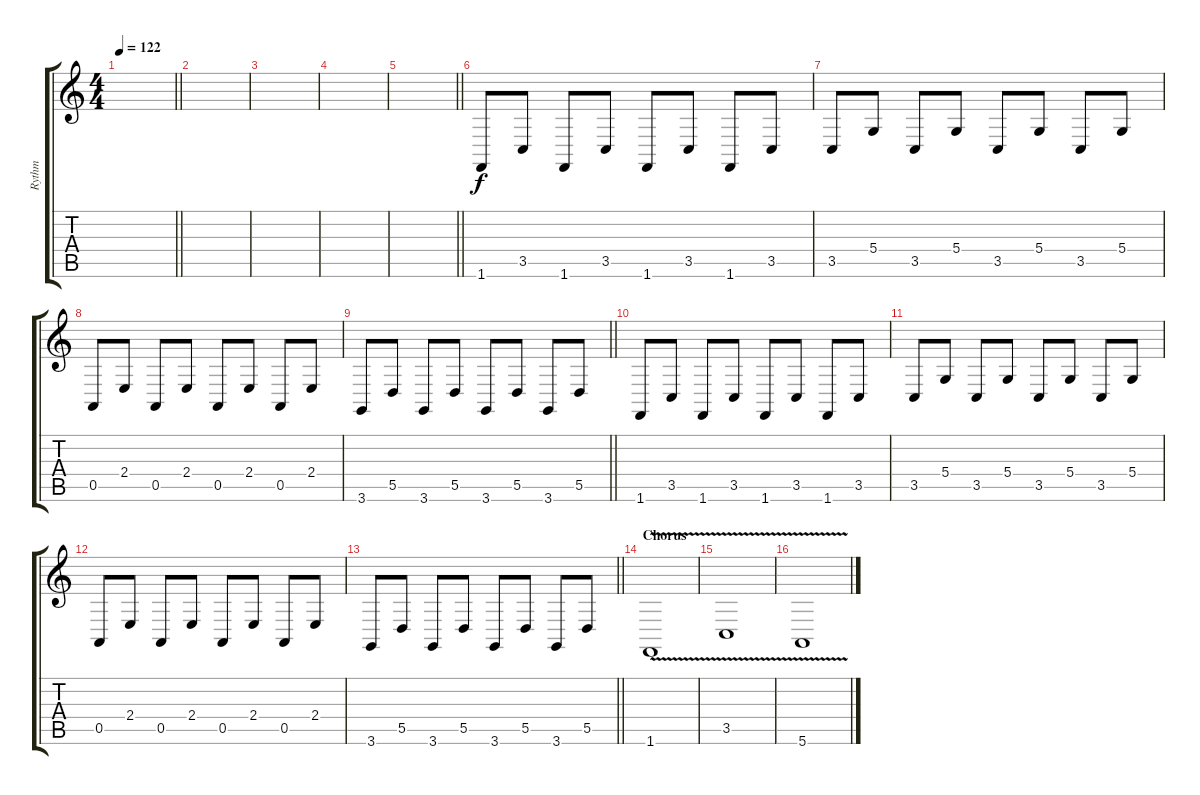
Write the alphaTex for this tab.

\track ("Rythm " "Rythm ") {instrument lead2sawtooth}
\staff {score tabs}
\tuning (E4 B3 G3 D3 A2 E2) {hide}
\ts (4 4)
\tempo 122
\clef g2
\barLineRight lightlight
\ks c
|
|
|
|
\barLineRight lightlight
|
\section ("" "")
1.6.8 3.5.8 1.6.8 3.5.8 1.6.8 3.5.8 1.6.8 3.5.8 |
3.5.8 5.4.8 3.5.8 5.4.8 3.5.8 5.4.8 3.5.8 5.4.8 |
0.5.8 2.4.8 0.5.8 2.4.8 0.5.8 2.4.8 0.5.8 2.4.8 |
\barLineRight lightlight
3.6.8 5.5.8 3.6.8 5.5.8 3.6.8 5.5.8 3.6.8 5.5.8 |
1.6.8 3.5.8 1.6.8 3.5.8 1.6.8 3.5.8 1.6.8 3.5.8 |
3.5.8 5.4.8 3.5.8 5.4.8 3.5.8 5.4.8 3.5.8 5.4.8 |
0.5.8 2.4.8 0.5.8 2.4.8 0.5.8 2.4.8 0.5.8 2.4.8 |
\barLineRight lightlight
3.6.8 5.5.8 3.6.8 5.5.8 3.6.8 5.5.8 3.6.8 5.5.8 |
\section ("" "Chorus")
1.6{v}.1 |
3.5{v}.1 |
5.6{v}.1
